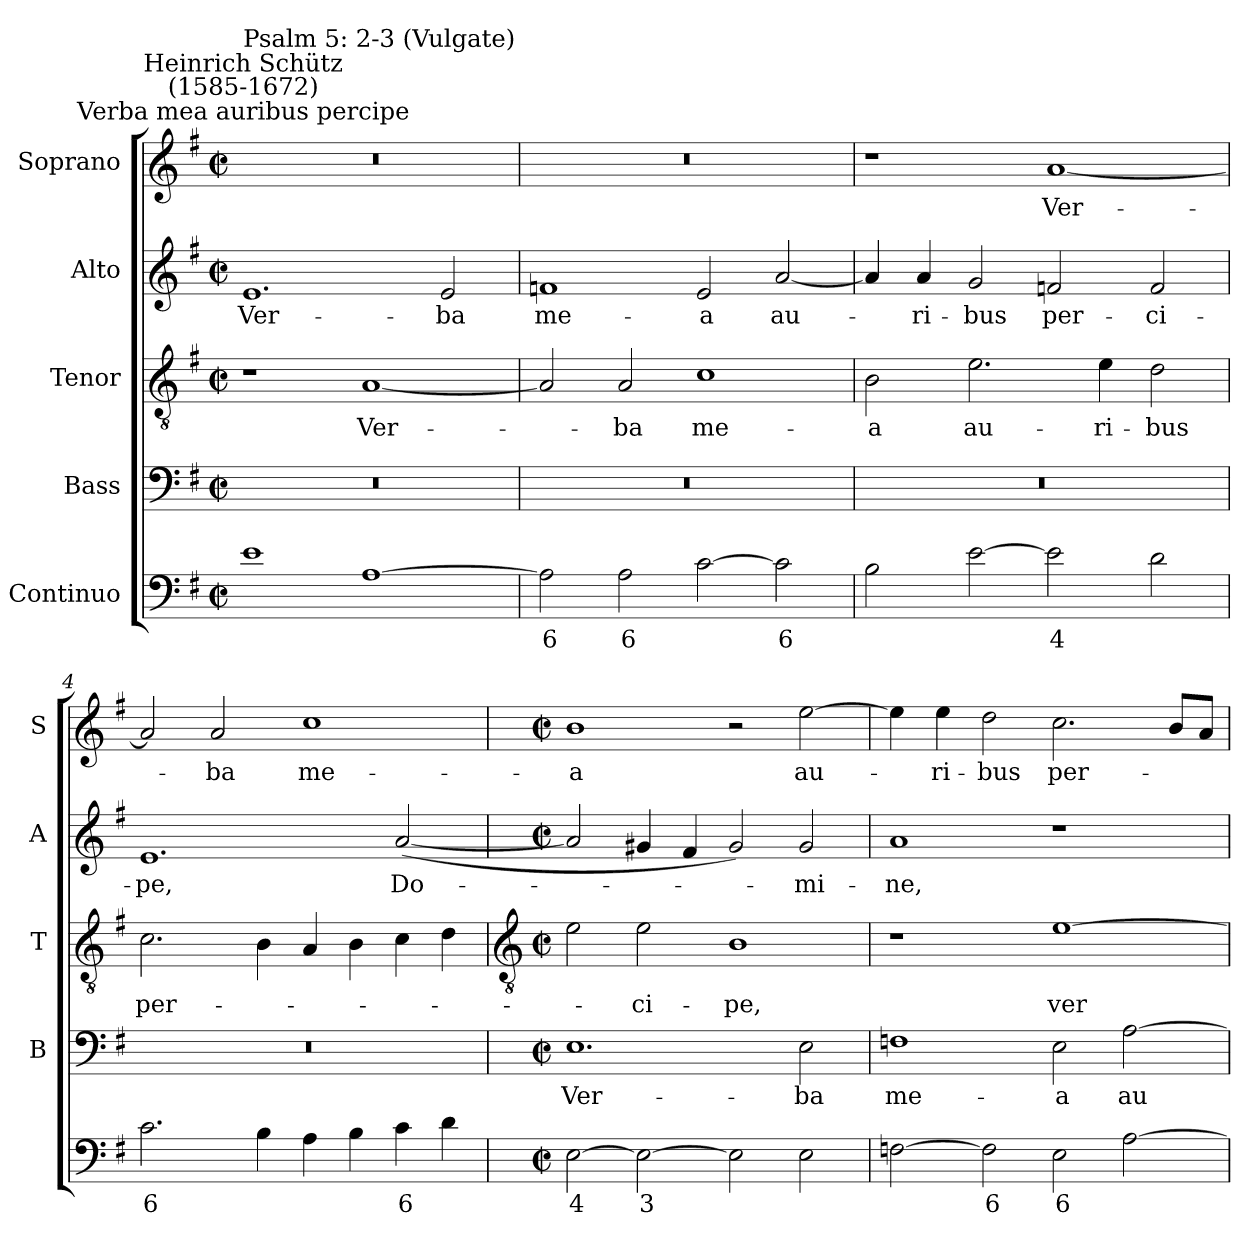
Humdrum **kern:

**kern	**text	**kern	**text	**kern	**text	**kern	**text	**kern	**text
*part5	*part5	*part4	*part4	*part3	*part3	*part2	*part2	*part1	*part1
*staff5	*staff5	*staff4	*staff4	*staff3	*staff3	*staff2	*staff2	*staff1	*staff1
*I"Continuo	*	*I"Bass	*	*I"Tenor	*	*I"Alto	*	*I"Soprano	*
*	*	*I'B	*	*I'T	*	*I'A	*	*I'S	*
*clefF4	*	*clefF4	*	*clefGv2	*	*clefG2	*	*clefG2	*
*k[f#]	*	*k[f#]	*	*k[f#]	*	*k[f#]	*	*k[f#]	*
*G:	*	*G:	*	*G:	*	*G:	*	*G:	*
*M4/2	*	*M4/2	*	*M4/2	*	*M4/2	*	*M4/2	*
*met(c|)	*	*met(c|)	*	*met(c|)	*	*met(c|)	*	*met(c|)	*
=1	=1	=1	=1	=1	=1	=1	=1	=1	=1
!	!	!	!	!	!	!	!	!LO:TX:a:cj:t=Verba mea auribus percipe	!
!	!	!	!	!	!	!	!	!LO:TX:a:cj:t=Heinrich Schütz\n(1585-1672)	!
!	!	!	!	!	!	!	!	!LO:TX:a:t=Psalm 5&colon; 2-3 (Vulgate)	!
!	!	!	!	!	!	!	!LO:LY:b	!	!
1e	.	0r	.	1r	.	1.e	Ver-	0r	.
!	!	!	!	!	!LO:LY:b	!	!	!	!
[1A	.	.	.	[1A	Ver-	.	.	.	.
!	!	!	!	!	!	!	!LO:LY:b	!	!
.	.	.	.	.	.	2e	-ba	.	.
=2	=2	=2	=2	=2	=2	=2	=2	=2	=2
!	!LO:LY:b	!	!	!	!	!	!LO:LY:b	!	!
2A]	6	0r	.	2A]	.	1fn	me-	0r	.
!	!LO:LY:b	!	!	!	!LO:LY:b	!	!	!	!
2A	6	.	.	2A	ba	.	.	.	.
!	!	!	!	!	!LO:LY:b	!	!LO:LY:b	!	!
[2c	.	.	.	1c	me-	2e	-a	.	.
!	!LO:LY:b	!	!	!	!	!	!LO:LY:b	!	!
2c]	6	.	.	.	.	[2a	au-	.	.
=3	=3	=3	=3	=3	=3	=3	=3	=3	=3
!	!	!	!	!	!LO:LY:b	!	!	!	!
2B	.	0r	.	2B	-a	4a]	.	1r	.
!	!	!	!	!	!	!	!LO:LY:b	!	!
.	.	.	.	.	.	4a	ri-	.	.
!	!	!	!	!	!LO:LY:b	!	!LO:LY:b	!	!
[2e	.	.	.	2.e	au-	2g	-bus	.	.
!	!LO:LY:b	!	!	!	!	!	!LO:LY:b	!	!LO:LY:b
2e]	4	.	.	.	.	2fn	per-	[1a	Ver-
!	!	!	!	!	!LO:LY:b	!	!	!	!
.	.	.	.	4e	-ri-	.	.	.	.
!	!	!	!	!	!LO:LY:b	!	!LO:LY:b	!	!
2d	.	.	.	2d	-bus	2f	-ci-	.	.
=4	=4	=4	=4	=4	=4	=4	=4	=4	=4
!	!LO:LY:b	!	!	!	!LO:LY:b	!	!LO:LY:b	!	!
2.c	6	0r	.	2.c	per-	1.e	-pe,	2a]	.
!	!	!	!	!	!	!	!	!	!LO:LY:b
.	.	.	.	.	.	.	.	2a	ba
4B	.	.	.	4B	.	.	.	.	.
!	!	!	!	!	!	!	!	!	!LO:LY:b
4A	.	.	.	4A	.	.	.	1cc	me-
4B	.	.	.	4B	.	.	.	.	.
!	!LO:LY:b	!	!	!	!	!	!LO:LY:b	!	!
4c	6	.	.	4c	.	(<[2a	Do-	.	.
4d	.	.	.	4d	.	.	.	.	.
!!LO:LB:g=z
=5	=5	=5	=5	=5	=5	=5	=5	=5	=5
*	*	*	*	*clefGv2	*	*	*	*	*
*M4/2	*	*M4/2	*	*M4/2	*	*M4/2	*	*M4/2	*
*met(c|)	*	*met(c|)	*	*met(c|)	*	*met(c|)	*	*met(c|)	*
!	!LO:LY:b	!	!LO:LY:b	!	!	!	!	!	!LO:LY:b
[2E	4	1.E	Ver-	2e	.	2a]	.	1b	-a
!	!LO:LY:b	!	!	!	!LO:LY:b	!	!	!	!
2E_	3	.	.	2e	ci-	4g#X	.	.	.
.	.	.	.	.	.	4f#	.	.	.
!	!	!	!	!	!LO:LY:b	!	!	!	!
2E]	.	.	.	1B	-pe,	2g#)	.	2r	.
!	!	!	!LO:LY:b	!	!	!	!LO:LY:b	!	!LO:LY:b
2E	.	2E	-ba	.	.	2g#	mi-	[2ee	au-
=6	=6	=6	=6	=6	=6	=6	=6	=6	=6
!	!	!	!LO:LY:b	!	!	!	!LO:LY:b	!	!
[2Fn	.	1Fn	me-	1r	.	1a	-ne,	4ee]	.
!	!	!	!	!	!	!	!	!	!LO:LY:b
.	.	.	.	.	.	.	.	4ee	ri-
!	!LO:LY:b	!	!	!	!	!	!	!	!LO:LY:b
2F]	6	.	.	.	.	.	.	2dd	-bus
!	!LO:LY:b	!	!LO:LY:b	!	!LO:LY:b	!	!	!	!LO:LY:b
2E	6	2E	-a	[1e	ver-	1r	.	2.cc	per-
!	!	!	!LO:LY:b	!	!	!	!	!	!
[2A	.	[2A	au-	.	.	.	.	.	.
.	.	.	.	.	.	.	.	8bL	.
.	.	.	.	.	.	.	.	8aJ	.
=	=	=	=	=	=	=	=	=	=
*-	*-	*-	*-	*-	*-	*-	*-	*-	*-
